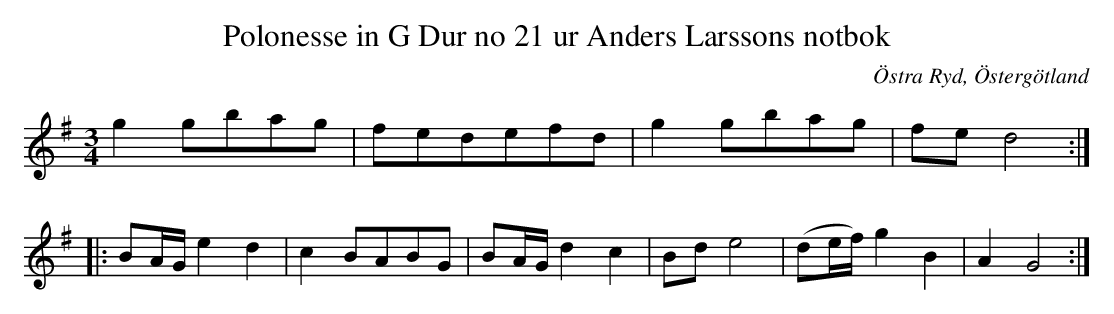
X:1
T:Polonesse in G Dur no 21 ur Anders Larssons notbok
O:Östra Ryd, Östergötland
M:3/4
L:1/8
K:G
g2gbag|fedefd|g2gbag|fe d4:|
|:BA/2G/2 e2 d2|c2BABG|BA/2G/2 d2 c2|Bd e4|(de/2f/2) g2 B2|A2 G4:|
